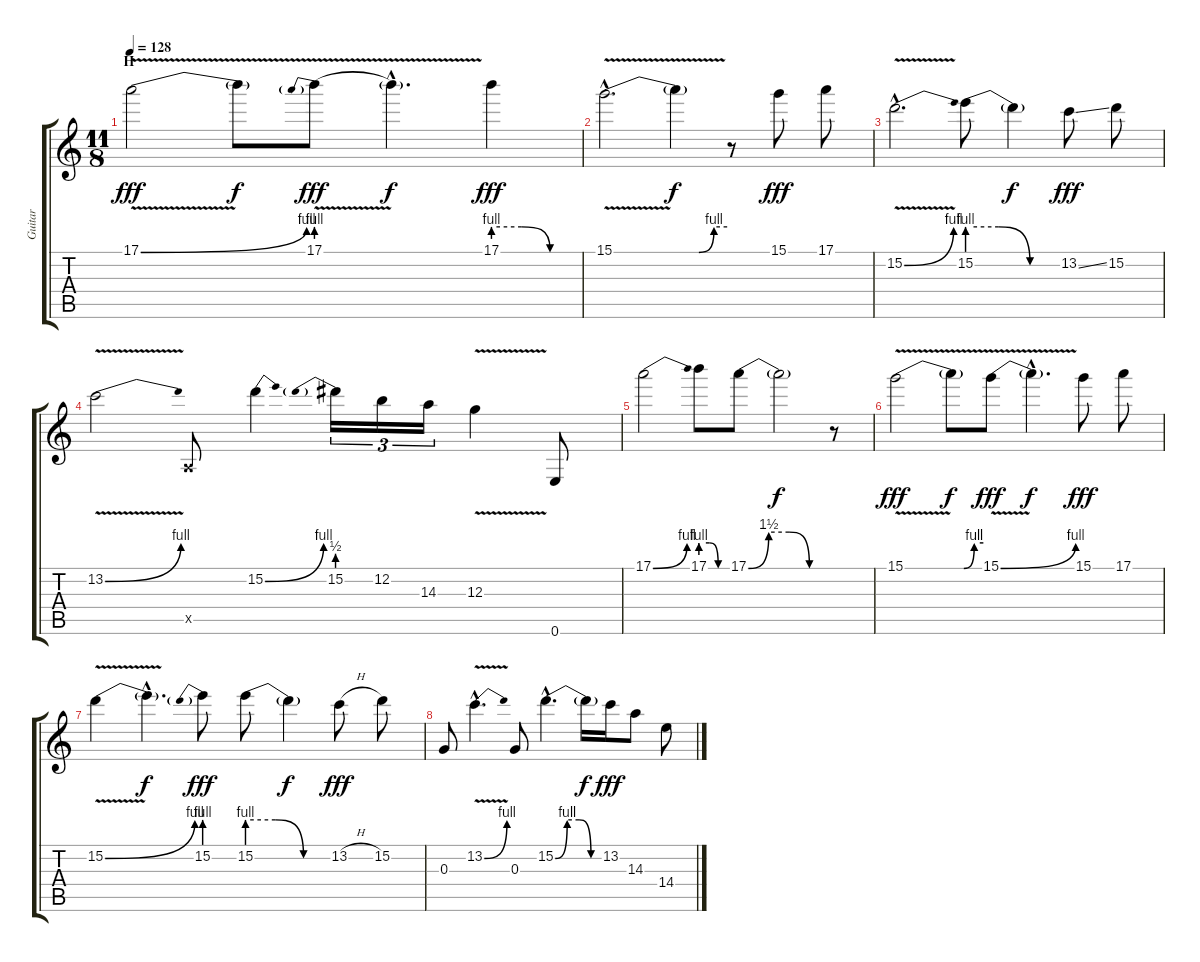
\track ("Guitar" "Guitar") {instrument distortionguitar}
\staff {score tabs}
\tuning (E4 B3 G3 D3 A2 E2) {hide}
\ts (11 8)
\section ("" "H")
\tempo 128
\clef g2
\ks c
17.1{be (bend 0 0 60 4) v}.2{dy fff} 17.1{t}.8{dy f} 17.1{be (prebend 0 4 60 4) v}.8{dy fff} 17.1{hac t}.4{d dy f} 17.1{be (custom 0 4 20 4 40 0 60 0)}.4{dy fff} |
15.1{be (custom 0 0 45 0 53 4 60 4) v hac}.2{d} 15.1{t}.4{dy f} r.8 15.1.8{dy fff} 17.1.8 |
15.2{be (bend 0 0 60 4) v hac}.2{d} 15.2{be (custom 0 4 20 4 40 0 60 0)}.8 15.2{t}.4{dy f} 13.2{ss}.8{dy fff} 15.2.8 |
13.2{be (bend 0 0 60 4) v}.2 0.5{x}.8 15.2{be (bend 0 0 60 4)}.4 15.2{be (prebend 0 2 60 2)}.16{tu (3 2)} 12.2.16{tu (3 2)} 14.3.16{tu (3 2)} 12.3{v}.4 0.6.8 |
17.1{be (bend 0 0 60 4)}.2 17.1{be (custom 0 4 20 4 40 0 60 0)}.8 17.1{be (custom 0 0 15 6 30 6 45 0 60 0)}.8 17.1{t}.2{dy f} r.8 |
15.1{be (custom 0 0 45 0 53 4 60 4) v}.2{dy fff} 15.1{t}.8{dy f} 15.1{be (bend 0 0 60 4) v}.8{dy fff} 15.1{hac t}.4{d dy f} 15.1.8{dy fff} 17.1.8 |
15.2{be (bend 0 0 60 4) v}.4 15.2{hac t}.4{d dy f} 15.2{be (prebend 0 4 60 4)}.8{dy fff} 15.2{be (custom 0 4 20 4 40 0 60 0)}.8 15.2{t}.4{dy f} 13.2{h}.8{dy fff} 15.2.8 |
0.3.8 13.2{be (bend 0 0 60 4) v hac}.4{d} 0.3.8 15.2{be (custom 0 0 15 4 30 4 45 0 60 0) hac}.4{d} 15.2{t}.16{dy f} 13.2.16{dy fff} 14.3.8 14.4.8
